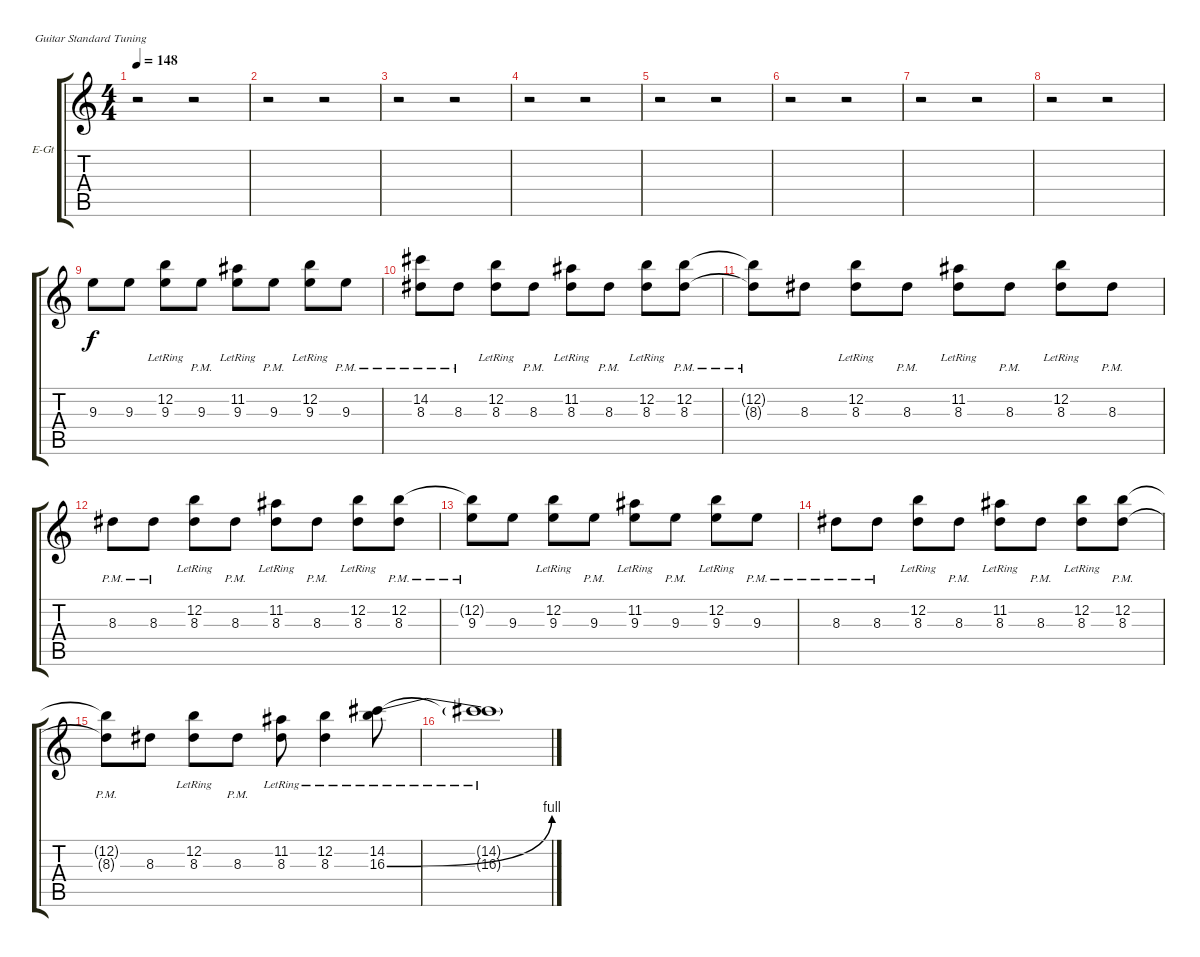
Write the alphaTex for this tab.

\defaultSystemsLayout 4
\bracketExtendMode groupsimilarinstruments
\firstSystemTrackNameOrientation horizontal
\otherSystemsTrackNameOrientation horizontal
\track ("Electric Guitar Lead" "E-Gt") {instrument electricguitarclean}
\staff {score tabs}
\tuning (E4 B3 G3 D3 A2 E2)
\ts (4 4)
\tempo 148
\clef g2
\scale
0.333333
\ks c
r.2{dy f} r.2 |
\scale
0.333333 r.2 r.2 |
\scale
0.333333 r.2 r.2 |
\scale
0.333333 r.2 r.2 |
\scale
0.333333 r.2 r.2 |
\scale
0.333333 r.2 r.2 |
\scale
0.333333 r.2 r.2 |
\scale
0.333333 r.2 r.2 |
\scale
0.333333 9.3.8 9.3.8 (12.2{lr} 9.3{lr}).8 9.3{pm}.8 (11.2{lr} 9.3{lr}).8 9.3{pm}.8 (12.2{lr} 9.3{lr}).8 9.3{pm}.8 |
\scale
0.333333 (8.3{pm} 14.2).8 8.3{pm}.8 (12.2{lr} 8.3{lr}).8 8.3{pm}.8 (11.2{lr} 8.3{lr}).8 8.3{pm}.8 (12.2{lr} 8.3{lr}).8 (12.2{pm} 8.3{pm}).8 |
\scale
0.333333 (12.2{pm t} 8.3{pm t}).8 8.3.8 (12.2{lr} 8.3{lr}).8 8.3{pm}.8 (11.2{lr} 8.3{lr}).8 8.3{pm}.8 (12.2{lr} 8.3{lr}).8 8.3{pm}.8 |
\scale
0.333333 8.3{pm}.8 8.3{pm}.8 (12.2{lr} 8.3{lr}).8 8.3{pm}.8 (11.2{lr} 8.3{lr}).8 8.3{pm}.8 (12.2{lr} 8.3{lr}).8 (12.2{pm} 8.3{pm}).8 |
\scale
0.333333 (12.2{pm t} 9.3).8 9.3.8 (12.2{lr} 9.3{lr}).8 9.3{pm}.8 (11.2{lr} 9.3{lr}).8 9.3{pm}.8 (12.2{lr} 9.3{lr}).8 9.3{pm}.8 |
\scale
0.333333 8.3{pm}.8 8.3{pm}.8 (12.2{lr} 8.3{lr}).8 8.3{pm}.8 (11.2{lr} 8.3{lr}).8 8.3{pm}.8 (12.2{lr} 8.3{lr}).8 (12.2{pm} 8.3{pm}).8 |
\scale
0.333333 (12.2{pm t} 8.3{pm t}).8 8.3.8 (12.2{lr} 8.3{lr}).8 8.3{pm}.8 (11.2{lr} 8.3{lr}).8 (12.2{lr} 8.3{lr}).4 (14.2{lr} 16.3{be (bend 0 0 60 4) lr}).8 |
\scale
0.333333 (14.2{sl lr t} 16.3{sl lr t}).1
